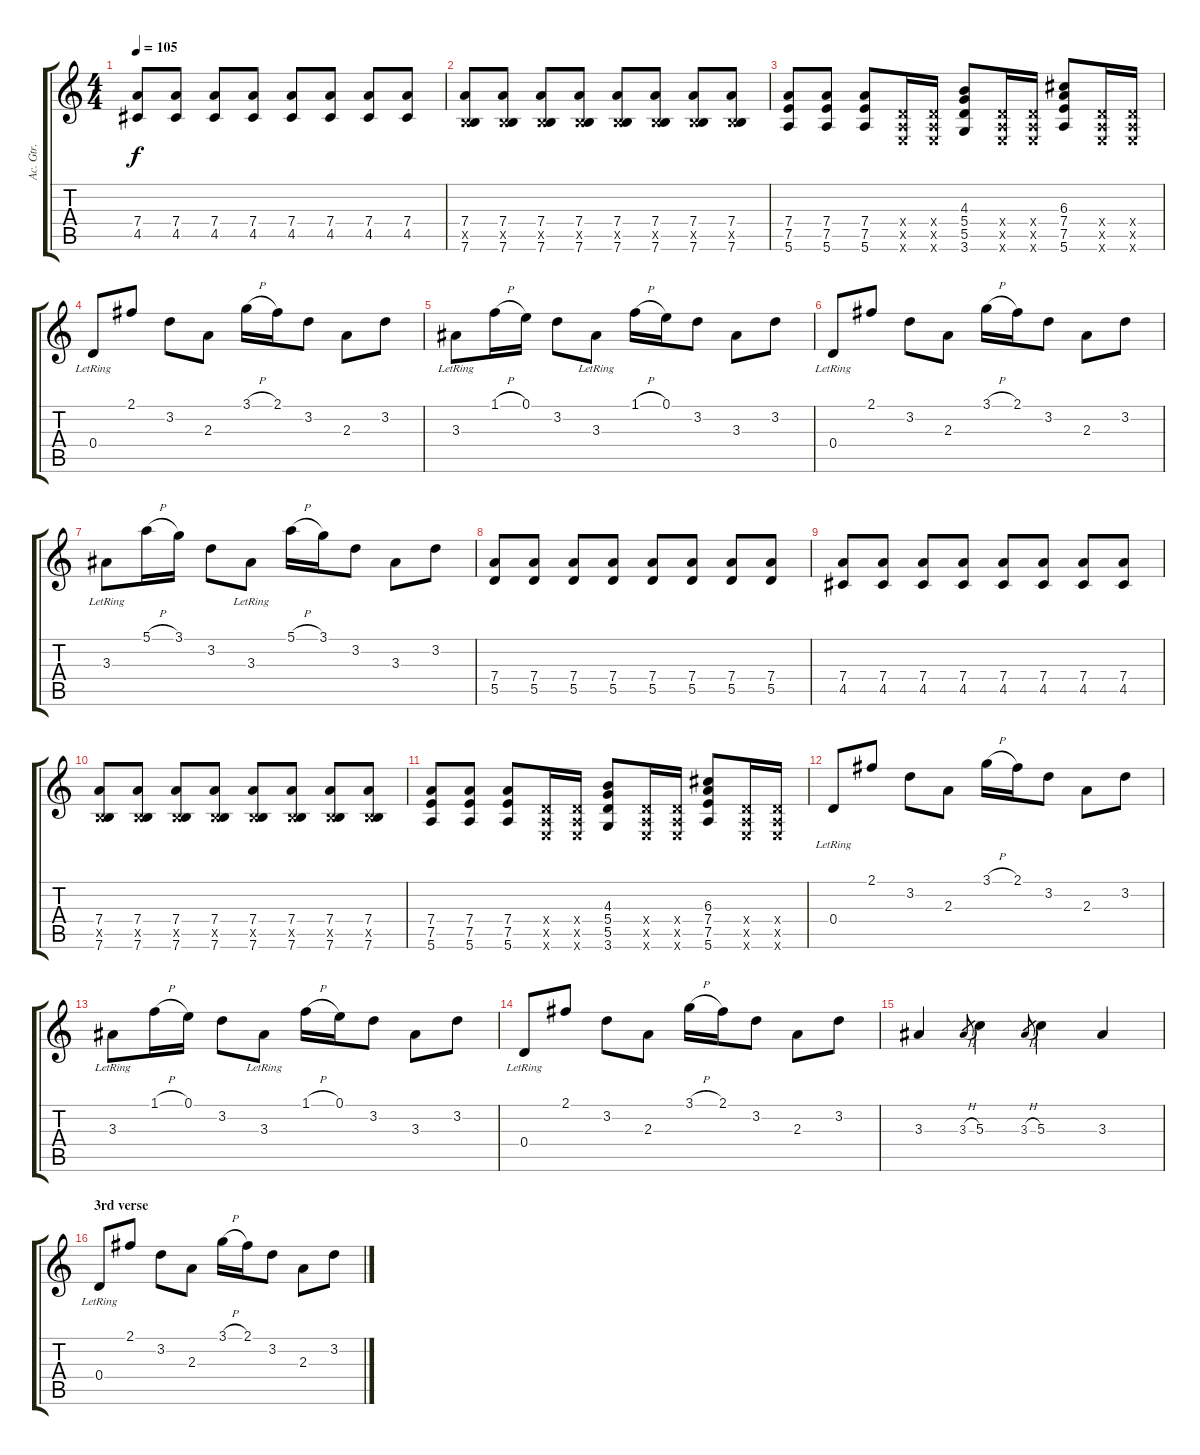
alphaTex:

\track ("Ac. Gtr." "Ac. Gtr.") {instrument acousticguitarsteel}
\staff {score tabs}
\tuning (E4 B3 G3 D3 A2 E2) {hide}
\ts (4 4)
\tempo 105
\clef g2
\ks c
(7.4 4.5).8{dy f} (7.4 4.5).8 (7.4 4.5).8 (7.4 4.5).8 (7.4 4.5).8 (7.4 4.5).8 (7.4 4.5).8 (7.4 4.5).8 |
(7.4 2.5{x} 7.6).8 (7.4 2.5{x} 7.6).8 (7.4 2.5{x} 7.6).8 (7.4 2.5{x} 7.6).8 (7.4 2.5{x} 7.6).8 (7.4 2.5{x} 7.6).8 (7.4 2.5{x} 7.6).8 (7.4 2.5{x} 7.6).8 |
(7.4 7.5 5.6).8 (7.4 7.5 5.6).8 (7.4 7.5 5.6).8 (0.4{x} 0.5{x} 0.6{x}).16 (0.4{x} 0.5{x} 0.6{x}).16 (4.3 5.4 5.5 3.6).8 (0.4{x} 0.5{x} 0.6{x}).16 (0.4{x} 0.5{x} 0.6{x}).16 (6.3 7.4 7.5 5.6).8 (0.4{x} 0.5{x} 0.6{x}).16 (0.4{x} 0.5{x} 0.6{x}).16 |
0.4{lr}.8 2.1.8 3.2.8 2.3.8 3.1{h}.16 2.1.16 3.2.8 2.3.8 3.2.8 |
3.3{lr}.8 1.1{h}.16 0.1.16 3.2.8 3.3{lr}.8 1.1{h}.16 0.1.16 3.2.8 3.3.8 3.2.8 |
0.4{lr}.8 2.1.8 3.2.8 2.3.8 3.1{h}.16 2.1.16 3.2.8 2.3.8 3.2.8 |
3.3{lr}.8 5.1{h}.16 3.1.16 3.2.8 3.3{lr}.8 5.1{h}.16 3.1.16 3.2.8 3.3.8 3.2.8 |
(7.4 5.5).8 (7.4 5.5).8 (7.4 5.5).8 (7.4 5.5).8 (7.4 5.5).8 (7.4 5.5).8 (7.4 5.5).8 (7.4 5.5).8 |
(7.4 4.5).8 (7.4 4.5).8 (7.4 4.5).8 (7.4 4.5).8 (7.4 4.5).8 (7.4 4.5).8 (7.4 4.5).8 (7.4 4.5).8 |
(7.4 2.5{x} 7.6).8 (7.4 2.5{x} 7.6).8 (7.4 2.5{x} 7.6).8 (7.4 2.5{x} 7.6).8 (7.4 2.5{x} 7.6).8 (7.4 2.5{x} 7.6).8 (7.4 2.5{x} 7.6).8 (7.4 2.5{x} 7.6).8 |
(7.4 7.5 5.6).8 (7.4 7.5 5.6).8 (7.4 7.5 5.6).8 (0.4{x} 0.5{x} 0.6{x}).16 (0.4{x} 0.5{x} 0.6{x}).16 (4.3 5.4 5.5 3.6).8 (0.4{x} 0.5{x} 0.6{x}).16 (0.4{x} 0.5{x} 0.6{x}).16 (6.3 7.4 7.5 5.6).8 (0.4{x} 0.5{x} 0.6{x}).16 (0.4{x} 0.5{x} 0.6{x}).16 |
0.4{lr}.8 2.1.8 3.2.8 2.3.8 3.1{h}.16 2.1.16 3.2.8 2.3.8 3.2.8 |
3.3{lr}.8 1.1{h}.16 0.1.16 3.2.8 3.3{lr}.8 1.1{h}.16 0.1.16 3.2.8 3.3.8 3.2.8 |
0.4{lr}.8 2.1.8 3.2.8 2.3.8 3.1{h}.16 2.1.16 3.2.8 2.3.8 3.2.8 |
3.3.4 3.3{h}.8{gr} 5.3.4 3.3{h}.8{gr} 5.3.4 3.3.4 |
\section ("" "3rd verse")
0.4{lr}.8 2.1.8 3.2.8 2.3.8 3.1{h}.16 2.1.16 3.2.8 2.3.8 3.2.8
